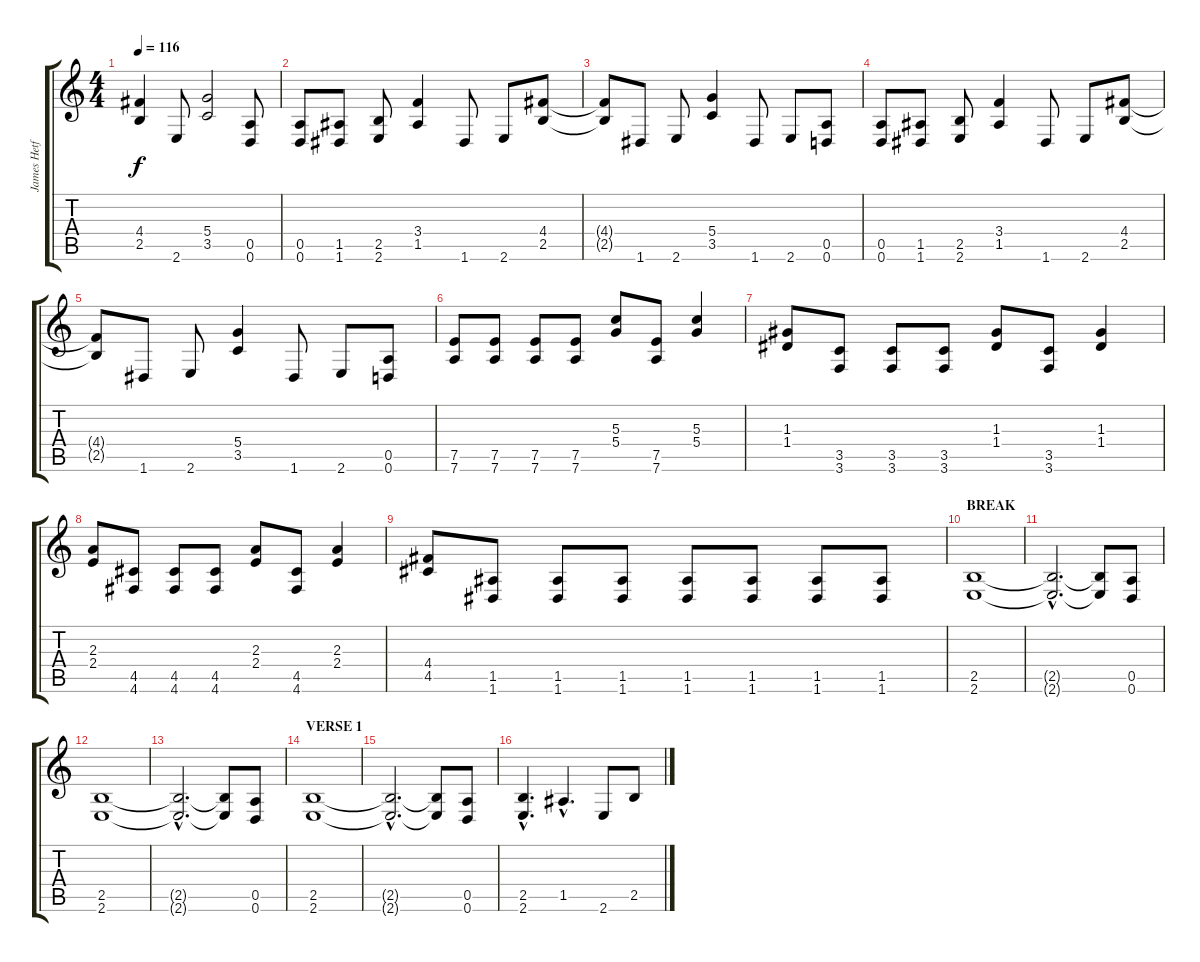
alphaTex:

\track ("James Hetfeild (Rhythm)" "James Hetf") {instrument overdrivenguitar}
\staff {score tabs}
\tuning (E4 B3 G3 D3 A2 D2) {hide}
\ts (4 4)
\tempo 116
\clef g2
\ks c
(4.4{t} 2.5{t}).4{dy f} 2.6.8 (5.4 3.5).2 (0.5 0.6).8 |
(0.5 0.6).8 (1.5 1.6).8 (2.5 2.6).8 (3.4 1.5).4 1.6.8 2.6.8 (4.4 2.5).8 |
(4.4{t} 2.5{t}).8 1.6.8 2.6.8 (5.4 3.5).4 1.6.8 2.6.8 (0.5 0.6).8 |
(0.5 0.6).8 (1.5 1.6).8 (2.5 2.6).8 (3.4 1.5).4 1.6.8 2.6.8 (4.4 2.5).8 |
(4.4{t} 2.5{t}).8 1.6.8 2.6.8 (5.4 3.5).4 1.6.8 2.6.8 (0.5 0.6).8 |
(7.5 7.6).8 (7.5 7.6).8 (7.5 7.6).8 (7.5 7.6).8 (5.3 5.4).8 (7.5 7.6).8 (5.3 5.4).4 |
(1.3 1.4).8 (3.5 3.6).8 (3.5 3.6).8 (3.5 3.6).8 (1.3 1.4).8 (3.5 3.6).8 (1.3 1.4).4 |
(2.3 2.4).8 (4.5 4.6).8 (4.5 4.6).8 (4.5 4.6).8 (2.3 2.4).8 (4.5 4.6).8 (2.3 2.4).4 |
(4.4 4.5).8 (1.5 1.6).8 (1.5 1.6).8 (1.5 1.6).8 (1.5 1.6).8 (1.5 1.6).8 (1.5 1.6).8 (1.5 1.6).8 |
\section ("" "BREAK")
(2.5 2.6).1 |
(2.5{hac t} 2.6{hac t}).2{d} (2.5{t} 2.6{t}).8 (0.5 0.6).8 |
(2.5 2.6).1 |
(2.5{hac t} 2.6{hac t}).2{d} (2.5{t} 2.6{t}).8 (0.5 0.6).8{instrument acousticguitarsteel} |
\section ("" "VERSE 1")
(2.5 2.6).1 |
(2.5{hac t} 2.6{hac t}).2{d} (2.5{t} 2.6{t}).8 (0.5 0.6).8 |
(2.5{hac} 2.6{hac}).4{d} 1.5{hac}.4{d} 2.6.8 2.5.8
